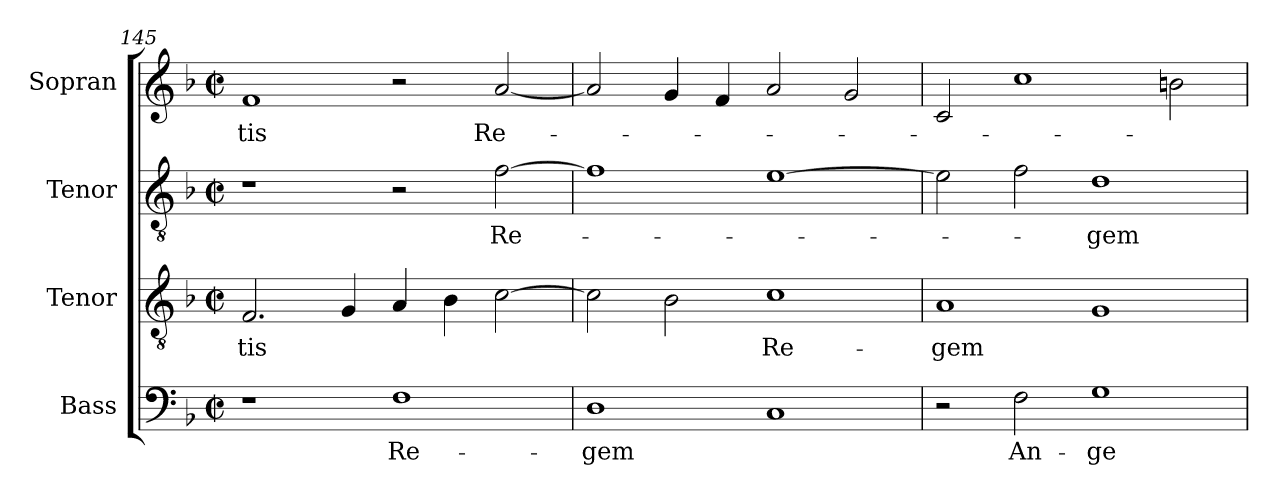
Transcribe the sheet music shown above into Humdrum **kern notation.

**kern	**text	**kern	**text	**kern	**text	**kern	**text
*part4	*part4	*part3	*part3	*part2	*part2	*part1	*part1
*staff4	*staff4	*staff3	*staff3	*staff2	*staff2	*staff1	*staff1
*I"Bass	*	*I"Tenor	*	*I"Tenor	*	*I"Sopran	*
*	*	*I'Tenor	*	*	*	*	*
*clefF4	*	*clefGv2	*	*clefGv2	*	*clefG2	*
*	*	*ITrd7c12	*	*ITrd7c12	*	*	*
*k[b-]	*	*k[b-]	*	*k[b-]	*	*k[b-]	*
*d:	*	*d:	*	*d:	*	*d:	*
*M2/2	*	*M2/2	*	*M2/2	*	*M2/2	*
*met(c|)	*	*met(c|)	*	*met(c|)	*	*met(c|)	*
=145	=145	=145	=145	=145	=145	=145	=145
!	!	!	!LO:LY:b:color=#000000	!	!	!	!
!	!	!	!	!	!	!	!LO:LY:b:color=#000000
1r	.	2.FFi/	-tis	1r	.	1fi	-tis
.	.	4GGi/	.	.	.	.	.
!	!LO:LY:b:color=#000000	!	!	!	!	!	!
1Fi	Re-	4AAi/	.	2r	.	2r	.
.	.	4BB-i\	.	.	.	.	.
!	!	!	!	!	!LO:LY:b:color=#000000	!	!
!	!	!	!	!	!	!	!LO:LY:b:color=#000000
.	.	[>2Ci\	.	[>2Fi\	Re-	[<2ai/	Re-
!!LO:PB:g=z
=146	=146	=146	=146	=146	=146	=146	=146
!	!LO:LY:b:color=#000000	!	!	!	!	!	!
1Di	-gem	2Ci\]	.	1Fi]	.	2ai/]	.
.	.	2BB-i\	.	.	.	4gi/	.
.	.	.	.	.	.	4fi/	.
!	!	!	!LO:LY:b:color=#000000	!	!	!	!
1Ci	.	1Ci	Re-	[>1Ei	.	2ai/	.
.	.	.	.	.	.	2gi/	.
=147	=147	=147	=147	=147	=147	=147	=147
!	!	!	!LO:LY:b:color=#000000	!	!	!	!
2r	.	1AAi	-gem	2Ei\]	.	2ci/	.
!	!LO:LY:b:color=#000000	!	!	!	!	!	!
2Fi\	An-	.	.	2Fi\	.	1cci	.
!	!LO:LY:b:color=#000000	!	!	!	!	!	!
!	!	!	!	!	!LO:LY:b:color=#000000	!	!
1Gi	-ge-	1GGi	.	1Di	-gem	.	.
.	.	.	.	.	.	2bni\	.
=	=	=	=	=	=	=	=
*-	*-	*-	*-	*-	*-	*-	*-
